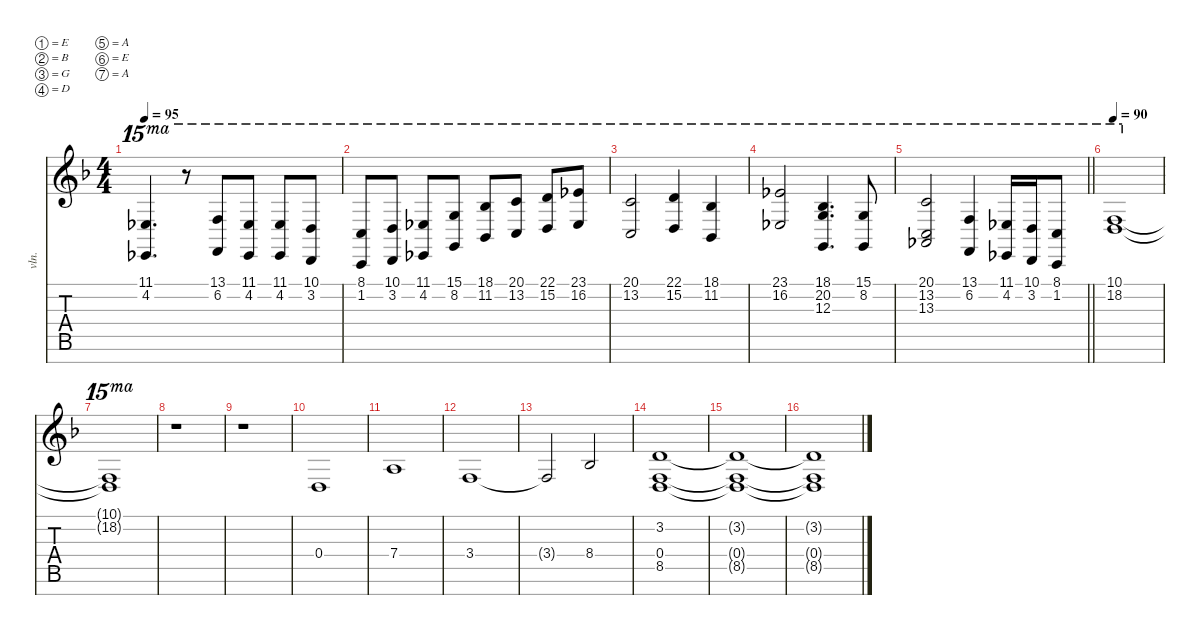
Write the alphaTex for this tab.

\defaultSystemsLayout 4
\hideDynamics
\bracketExtendMode nobrackets
\track ("Strings ensemble" "vln.") {instrument stringensemble2}
\staff {score tabs}
\tuning (E4 B3 G3 D3 A2 E2 A1)
\ts (4 4)
\tempo 95
\clef g2
\ks f
(11.1{acc b} 4.2{acc b}).4{d ot 15ma dy ff} r.8{ot 15ma} (13.1{acc forcenatural} 6.2{acc forcenatural}).8{ot 15ma} (11.1{acc b} 4.2{acc b}).8{ot 15ma} (11.1{acc b} 4.2{acc b}).8{ot 15ma} (10.1{acc forcenatural} 3.2{acc forcenatural}).8{ot 15ma} |
(8.1{acc forcenatural} 1.2{acc forcenatural}).8{ot 15ma} (10.1{acc forcenatural} 3.2{acc forcenatural}).8{ot 15ma} (11.1{acc b} 4.2{acc b}).8{ot 15ma} (15.1{acc forcenatural} 8.2{acc forcenatural}).8{ot 15ma} (18.1{acc b} 11.2{acc b}).8{ot 15ma} (20.1{acc forcenatural} 13.2{acc forcenatural}).8{ot 15ma} (22.1{acc forcenatural} 15.2{acc forcenatural}).8{ot 15ma} (23.1{acc b} 16.2{acc b}).8{ot 15ma} |
(20.1{acc forcenatural} 13.2{acc forcenatural}).2{ot 15ma} (22.1{acc forcenatural} 15.2{acc forcenatural}).4{ot 15ma} (18.1{acc b} 11.2{acc b}).4{ot 15ma} |
(23.1{acc b} 16.2{acc b}).2{ot 15ma} (18.1{acc b} 20.2{acc forcenatural} 12.3{acc forcenatural}).4{d ot 15ma} (15.1{acc forcenatural} 8.2{acc forcenatural}).8{ot 15ma} |
\barLineRight lightlight
(20.1{acc forcenatural} 13.2{acc forcenatural} 13.3{acc b}).2{ot 15ma dy f} (13.1{acc forcenatural} 6.2{acc forcenatural}).4{ot 15ma} (11.1{acc b} 4.2{acc b}).16{ot 15ma} (10.1{acc forcenatural} 3.2{acc forcenatural}).16{ot 15ma} (8.1{acc forcenatural} 1.2{acc forcenatural}).8{ot 15ma} |
\tempo 90
(10.1{acc forcenatural} 18.2{acc forcenatural}).1{ot 15ma dy mf} |
(10.1{t acc forcenatural} 18.2{t acc forcenatural}).1{ot 15ma dy f} |
r.1 |
\tempo (85 0.625 hide)
r.1 |
\tempo (90 hide)
0.4{acc forcenatural}.1{dy mf} |
7.4{acc forcenatural}.1 |
3.4{acc forcenatural}.1 |
\tempo (80 hide)
3.4{t acc forcenatural}.2 8.4{acc b}.2 |
\tempo (60 hide)
(3.2{acc forcenatural} 0.4{acc forcenatural} 8.5{acc forcenatural}).1 |
\tempo (80 hide)
(3.2{t acc forcenatural} 0.4{t acc forcenatural} 8.5{t acc forcenatural}).1{dy f} |
(3.2{t acc forcenatural} 0.4{t acc forcenatural} 8.5{t acc forcenatural}).1
